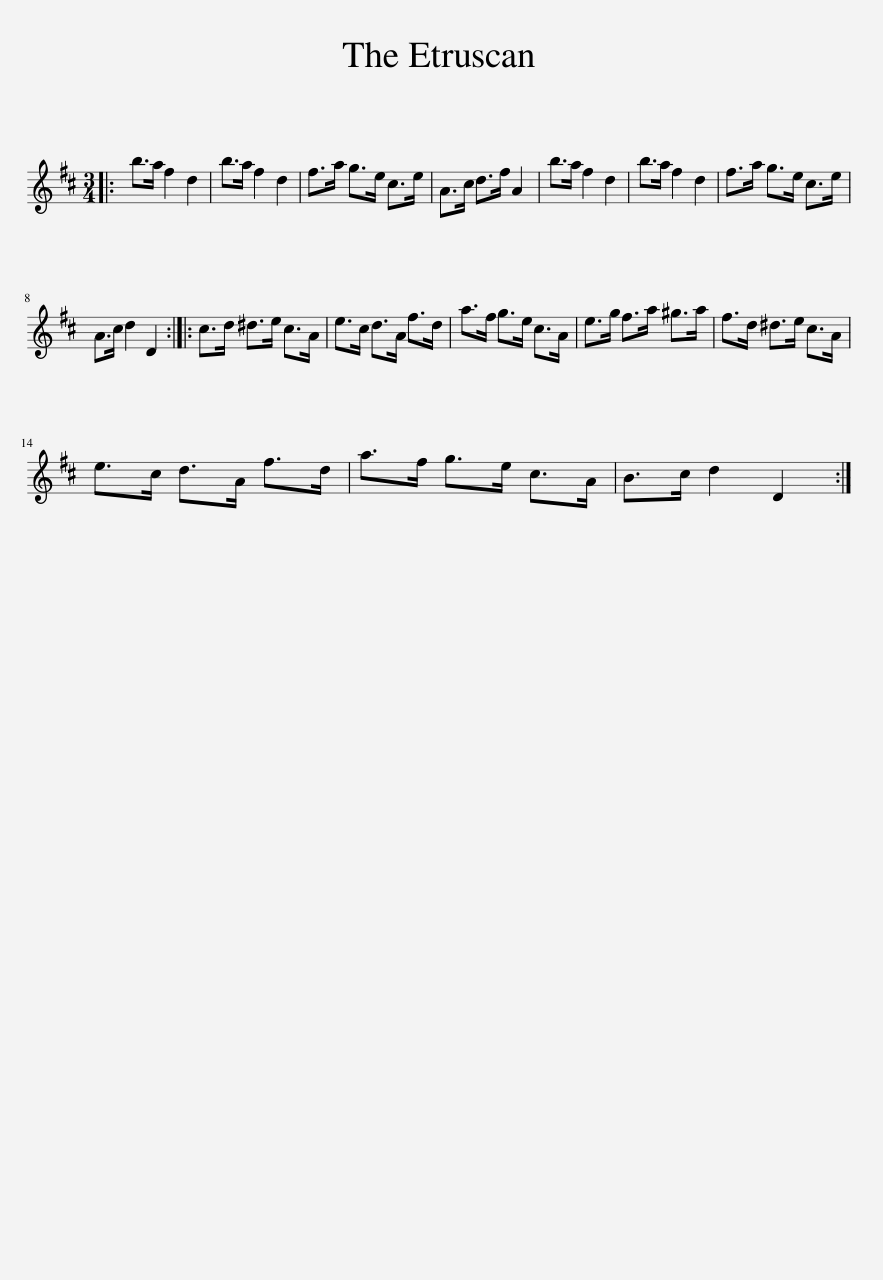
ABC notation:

X:1
L:1/8
M:3/4
I:linebreak $
K:D
V:1 treble
V:1
|: b>a f2 d2 | b>a f2 d2 | f>a g>e c>e | A>c d>f A2 | b>a f2 d2 | %5
 b>a f2 d2 | f>a g>e c>e |$ A>c d2 D2 :: c>d ^d>e c>A | e>c d>A f>d | %10
 a>f g>e c>A | e>g f>a ^g>a | f>d ^d>e c>A |$ e>c d>A f>d | a>f g>e c>A | %15
 B>c d2 D2 :| %16
